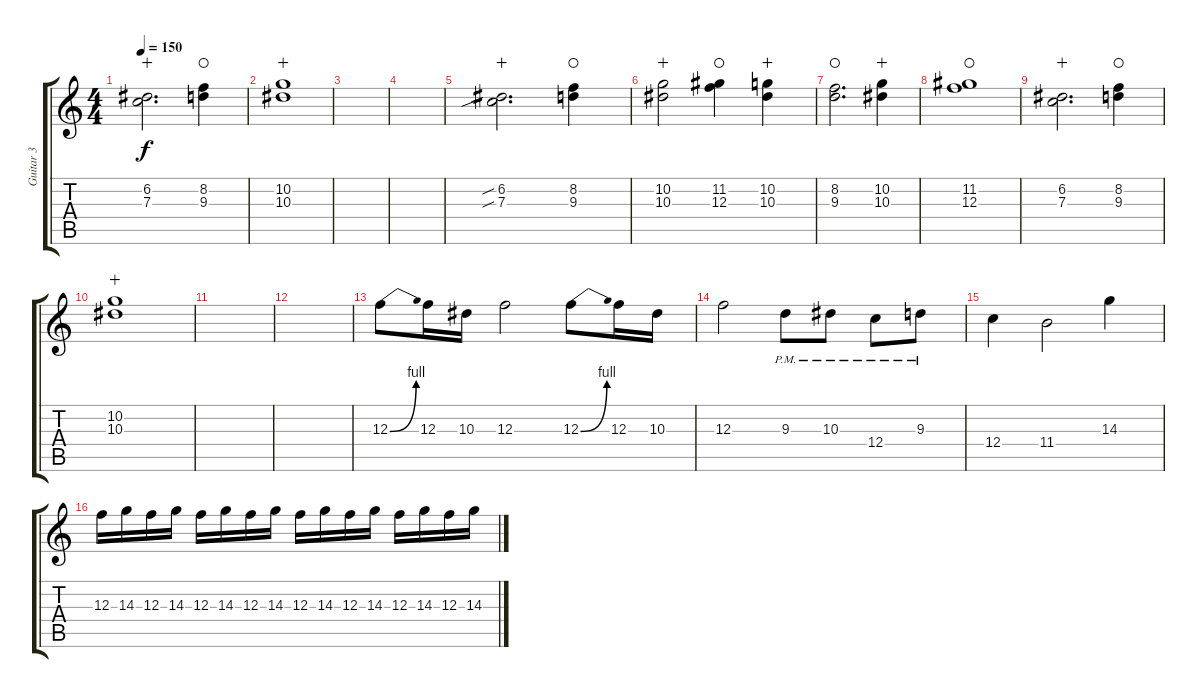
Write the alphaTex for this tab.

\track ("Guitar 3" "Guitar 3") {instrument distortionguitar}
\staff {score tabs}
\tuning (D4 A3 F3 C3 G2 C2) {hide}
\ts (4 4)
\tempo 150
\clef g2
\ks c
(6.2 7.3).2{d dy f wahc} (8.2 9.3).4{waho} |
(10.2 10.3).1{wahc} |
|
|
(6.2{sib} 7.3{sib}).2{d volume 13 wahc} (8.2 9.3).4{waho} |
(10.2 10.3).2{wahc} (11.2 12.3).4{waho} (10.2 10.3).4{wahc} |
(8.2 9.3).2{d waho} (10.2 10.3).4{wahc} |
(11.2 12.3).1{waho} |
(6.2 7.3).2{d wahc} (8.2 9.3).4{waho} |
(10.2 10.3).1{wahc} |
|
|
12.3{be (bend 0 0 60 4)}.8{volume 15} 12.3.16 10.3.16 12.3.2 12.3{be (bend 0 0 60 4)}.8 12.3.16 10.3.16 |
12.3.2 9.3{pm}.8 10.3{pm}.8 12.4{pm}.8 9.3{pm}.8 |
12.4.4 11.4.2 14.3.4 |
12.3.16 14.3.16 12.3.16 14.3.16 12.3.16 14.3.16 12.3.16 14.3.16 12.3.16 14.3.16 12.3.16 14.3.16 12.3.16 14.3.16 12.3.16 14.3.16
